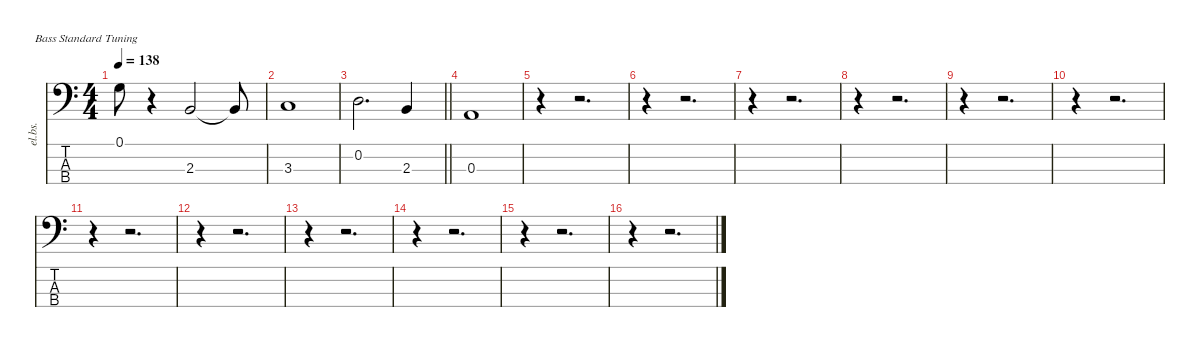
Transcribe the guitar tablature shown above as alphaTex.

\defaultSystemsLayout 4
\hideDynamics
\bracketExtendMode nobrackets
\track ("Basse" "el.bs.") {instrument electricbassfinger}
\staff {score tabs}
\tuning (G2 D2 A1 E1)
\ts (4 4)
\tempo 138
\clef f4
\ks aminor
0.1.8{dy f} r.4 2.3.2 2.3{t}.8 |
3.3.1 |
\barLineRight lightlight
0.2.2{d} 2.3.4 |
0.3.1 |
r.4 r.2{d} |
r.4 r.2{d} |
r.4 r.2{d} |
r.4 r.2{d} |
r.4 r.2{d} |
r.4 r.2{d} |
r.4 r.2{d} |
r.4 r.2{d} |
r.4 r.2{d} |
r.4 r.2{d} |
r.4 r.2{d} |
r.4 r.2{d}
